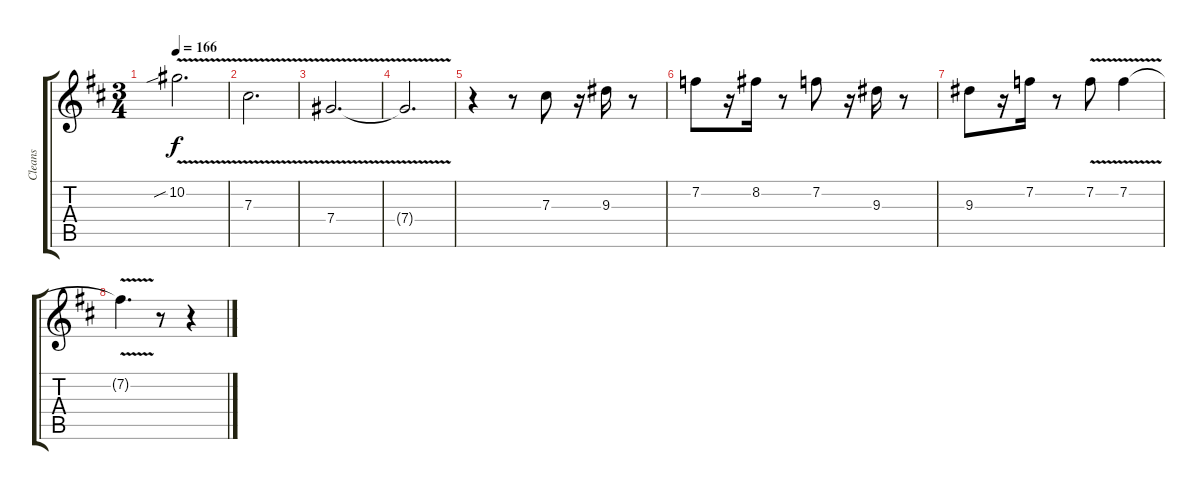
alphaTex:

\track ("Cleans" "Cleans") {instrument electricguitarclean}
\staff {score tabs}
\tuning (Eb4 Bb3 Gb3 Db3 Ab2 Eb2) {hide}
\ts (3 4)
\tempo 166
\clef g2
\ks d
10.2{v sib}.2{d dy f} |
7.3{v}.2{d} |
7.4{v}.2{d} |
7.4{t}.2{d} |
r.4 r.8 7.3.8 r.16 9.3.16 r.8 |
7.2.8 r.16 8.2.16 r.8 7.2.8 r.16 9.3.16 r.8 |
9.3.8 r.16 7.2.16 r.8 7.2{v}.8 7.2{v}.4 |
7.2{v t}.4{d} r.8 r.4
